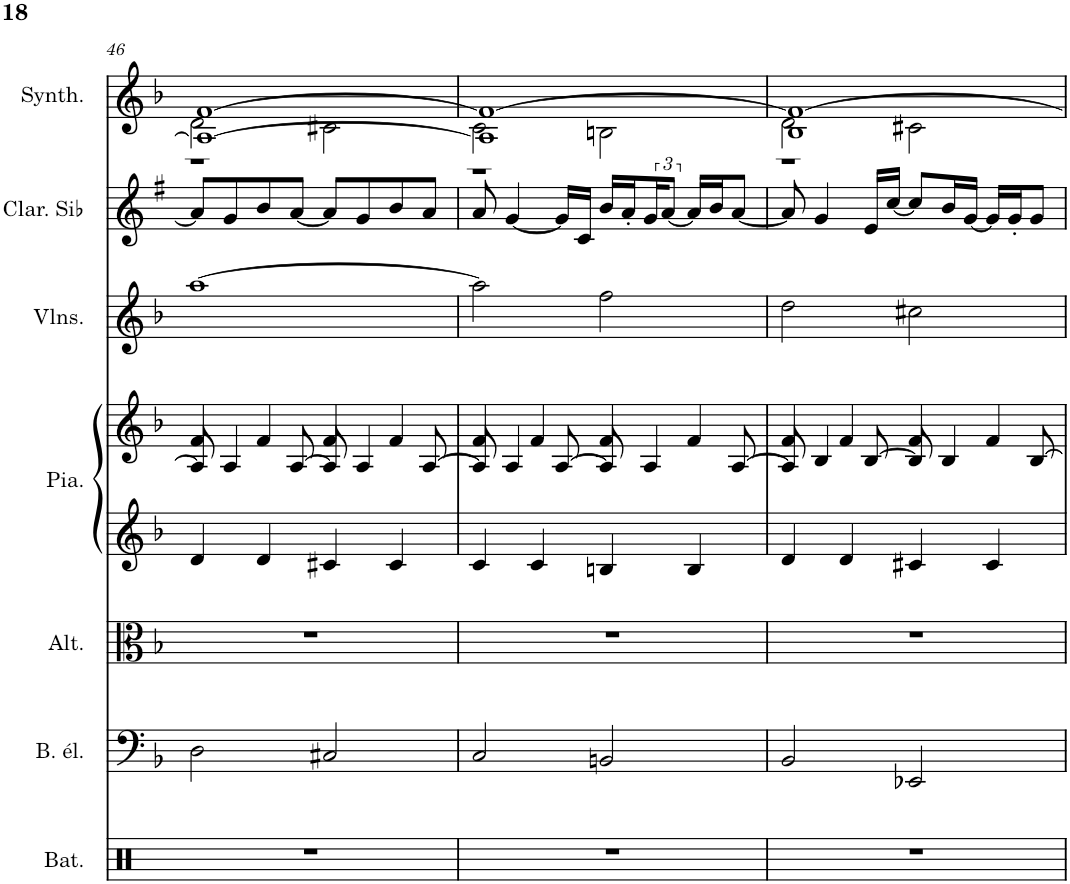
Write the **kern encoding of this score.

**kern	**kern	**kern	**kern	**kern	**kern	**kern	**kern
*part7	*part6	*part5	*part4	*part4	*part3	*part2	*part1
*staff8	*staff7	*staff6	*staff5	*staff4	*staff3	*staff2	*staff1
*I"Batterie, Drums	*I"Basse électrique à 5 cordes, Electric Bass (finger)	*I"Altos, String Ensemble 1	*I"Piano, Acoustic Grand Piano	*	*I"Violons, String Ensemble 1	*I"Clarinette en Sib	*I"Synthétiseur Pad, Pad 2 (warm)
*I'Bat.	*I'B. él.	*I'Alt.	*I'Pia.	*	*I'Vlns.	*I'Clar. Sib	*I'Synth.
!!LO:PB:g=z
*clefX	*clefF4	*clefC3	*clefG2	*clefG2	*clefG2	*clefG2	*clefG2
*	*Trd7c12	*	*	*	*	*Trd1c2	*
*k[]	*k[b-]	*k[b-]	*k[b-]	*k[b-]	*k[b-]	*k[f#]	*k[b-]
*M4/4	*M4/4	*M4/4	*M4/4	*M4/4	*M4/4	*M4/4	*M4/4
=46	=46	=46	=46	=46	=46	=46	=46
*	*	*	*	*^	*	*	*^
*	*	*	*	*	*	*	*	*	*^
1r	2D\	1r	4d/	4f/	8A/]	[1aa	8a/L]	1A_ [1f	2d\	1r
.	.	.	.	.	4A/	.	8g/	.	.	.
.	.	.	4d/	4f/	.	.	8b/	.	.	.
.	.	.	.	.	[8A/	.	[8a/J	.	.	.
.	2C#X/	.	4c#X/	4f/	8A/]	.	8a/L]	.	2c#X\	.
.	.	.	.	.	4A/	.	8g/	.	.	.
.	.	.	4c#/	4f/	.	.	8b/	.	.	.
.	.	.	.	.	[8A/	.	8a/J	.	.	.
=47	=47	=47	=47	=47	=47	=47	=47	=47	=47	=47
1r	2C/	1r	4c/	4f/	8A/]	2aa\]	8a/	1A] 1f_	2c\	1r
.	.	.	.	.	4A/	.	[4g/	.	.	.
.	.	.	4c/	4f/	.	.	.	.	.	.
.	.	.	.	.	[8A/	.	16g/LL]	.	.	.
.	.	.	.	.	.	.	16c/JJ	.	.	.
.	2BBn/	.	4Bn/	4f/	8A/]	2ff\	16b/LL	.	2Bn\	.
.	.	.	.	.	.	.	16a'/	.	.	.
.	.	.	.	.	4A/	.	24g/J	.	.	.
.	.	.	.	.	.	.	[12a/J	.	.	.
.	.	.	4B/	4f/	.	.	16a/LL]	.	.	.
.	.	.	.	.	.	.	16b/J	.	.	.
.	.	.	.	.	[8A/	.	[8a/J	.	.	.
=48	=48	=48	=48	=48	=48	=48	=48	=48	=48	=48
1r	2BB-/	1r	4d/	4f/	8A/]	2dd\	8a/]	1B- 1f_	2d\	1r
.	.	.	.	.	4B-/	.	4g/	.	.	.
.	.	.	4d/	4f/	.	.	.	.	.	.
.	.	.	.	.	[8B-/	.	16e/LL	.	.	.
.	.	.	.	.	.	.	[16cc/JJ	.	.	.
.	2EE-X/	.	4c#X/	4f/	8B-/]	2cc#X\	8cc/L]	.	2c#X\	.
.	.	.	.	.	4B-/	.	16b/L	.	.	.
.	.	.	.	.	.	.	[16g/JJ	.	.	.
.	.	.	4c#/	4f/	.	.	16g/LL]	.	.	.
.	.	.	.	.	.	.	16g'/J	.	.	.
.	.	.	.	.	[8B-/	.	8g/J	.	.	.
*	*	*	*	*v	*v	*	*	*v	*v	*v
=	=	=	=	=	=	=	=
*-	*-	*-	*-	*-	*-	*-	*-
